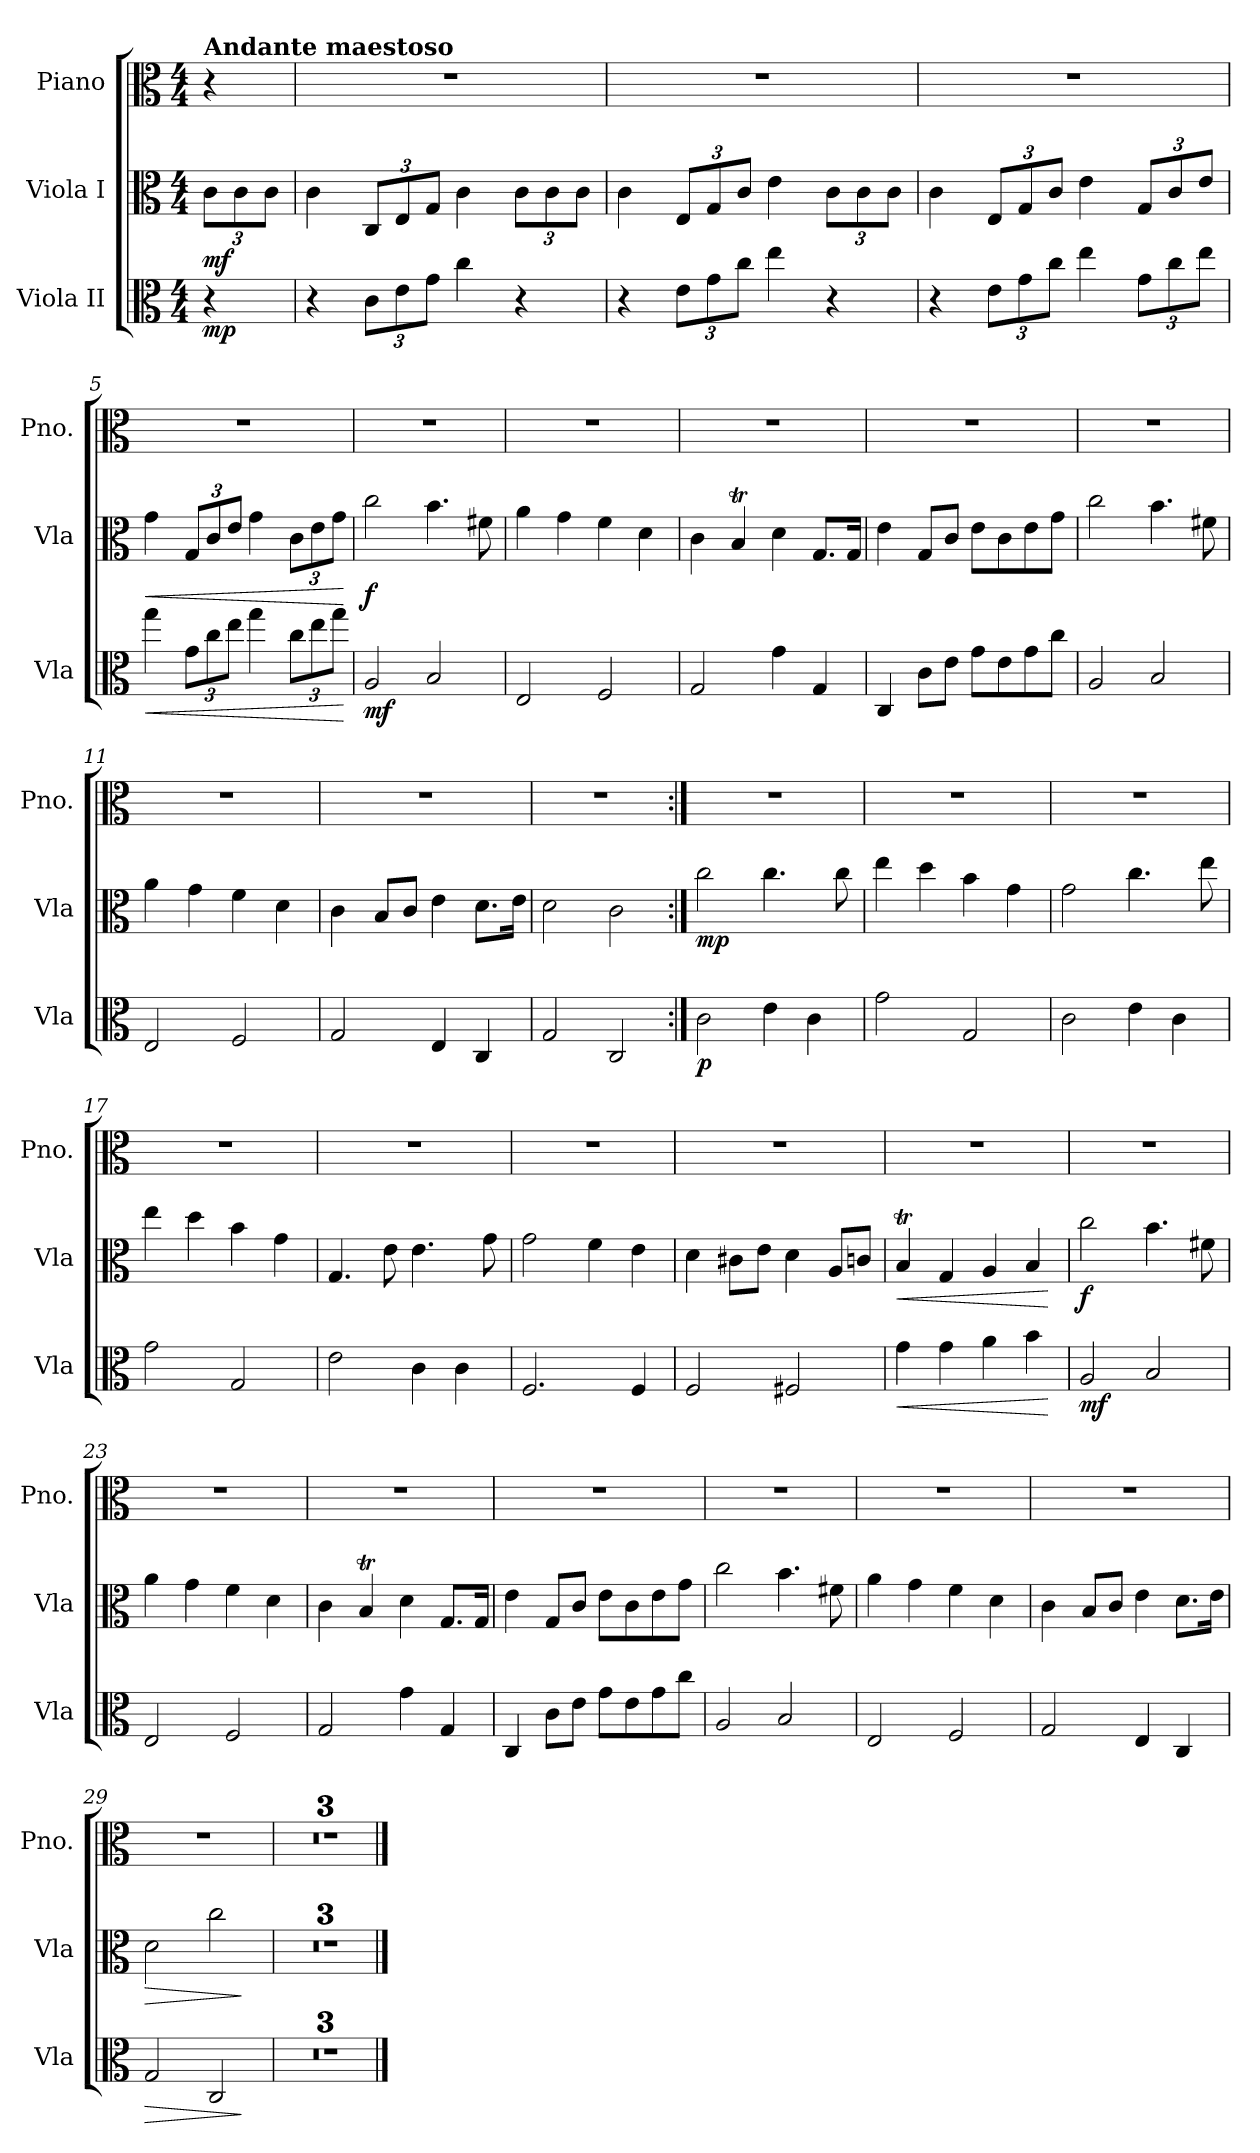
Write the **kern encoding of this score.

**kern	**dynam	**kern	**dynam	**kern
*part3	*part3	*part2	*part2	*part1
*staff3	*staff3	*staff2	*staff2	*staff1
*I"Viola II	*	*I"Viola I	*	*I"Piano
*I'Vla	*	*I'Vla	*	*I'Pno.
*clefC3	*	*clefC3	*	*clefC3
*k[]	*	*k[]	*	*k[]
*M4/4	*	*M4/4	*	*M4/4
*	*	*Xbrackettup	*	*
=1	=1	=1	=1	=1
!	!	!	!	!LO:TX:a:B:t=Andante maestoso
!	!LO:DY:b	!	!LO:DY:b	!
4r	mp	12c\L	mf	4r
.	.	12c\	.	.
.	.	12c\J	.	.
=2	=2	=2	=2	=2
4r	.	4c\	.	1r
*Xbrackettup	*	*	*	*
12c\L	.	12C/L	.	.
12e\	.	12E/	.	.
12g\J	.	12G/J	.	.
4cc\	.	4c\	.	.
4r	.	12c\L	.	.
.	.	12c\	.	.
.	.	12c\J	.	.
=3	=3	=3	=3	=3
4r	.	4c\	.	1r
12e\L	.	12E/L	.	.
12g\	.	12G/	.	.
12cc\J	.	12c/J	.	.
4ee\	.	4e\	.	.
4r	.	12c\L	.	.
.	.	12c\	.	.
.	.	12c\J	.	.
=4	=4	=4	=4	=4
4r	.	4c\	.	1r
12e\L	.	12E/L	.	.
12g\	.	12G/	.	.
12cc\J	.	12c/J	.	.
4ee\	.	4e\	.	.
12g\L	.	12G/L	.	.
12cc\	.	12c/	.	.
12ee\J	.	12e/J	.	.
!!LO:LB:g=z
=5	=5	=5	=5	=5
!	!LO:HP:b	!	!LO:HP:b	!
4gg\	<	4g\	<	1r
12g\L	.	12G/L	.	.
12cc\	.	12c/	.	.
12ee\J	.	12e/J	.	.
4gg\	.	4g\	.	.
12cc\L	.	12c\L	.	.
12ee\	.	12e\	.	.
12gg\J	.	12g\J	.	.
.	[	.	[	.
=6	=6	=6	=6	=6
!	!LO:DY:b	!	!LO:DY:b	!
2A/	mf	2cc\	f	1r
2B/	.	4.b\	.	.
.	.	8f#X\	.	.
=7	=7	=7	=7	=7
2E/	.	4a\	.	1r
.	.	4g\	.	.
2F/	.	4f\	.	.
.	.	4d\	.	.
=8	=8	=8	=8	=8
2G/	.	4c\	.	1r
.	.	4Bt/	.	.
4g\	.	4d\	.	.
4G/	.	8.G/L	.	.
.	.	16G/Jk	.	.
!!LO:LB:g=z
=9	=9	=9	=9	=9
4C/	.	4e\	.	1r
8c\L	.	8G/L	.	.
8e\J	.	8c/J	.	.
8g\L	.	8e\L	.	.
8e\	.	8c\	.	.
8g\	.	8e\	.	.
8cc\J	.	8g\J	.	.
=10	=10	=10	=10	=10
2A/	.	2cc\	.	1r
2B/	.	4.b\	.	.
.	.	8f#X\	.	.
=11	=11	=11	=11	=11
2E/	.	4a\	.	1r
.	.	4g\	.	.
2F/	.	4f\	.	.
.	.	4d\	.	.
=12	=12	=12	=12	=12
2G/	.	4c\	.	1r
.	.	8B/L	.	.
.	.	8c/J	.	.
4E/	.	4e\	.	.
4C/	.	8.d\L	.	.
.	.	16e\Jk	.	.
!!LO:LB:g=z
=13	=13	=13	=13	=13
2G/	.	2d\	.	1r
2C/	.	2c\	.	.
=14:|!	=14:|!	=14:|!	=14:|!	=14:|!
!	!LO:DY:b	!	!LO:DY:b	!
2c\	p	2cc\	mp	1r
4e\	.	4.cc\	.	.
4c\	.	.	.	.
.	.	8cc\	.	.
=15	=15	=15	=15	=15
2g\	.	4ee\	.	1r
.	.	4dd\	.	.
2G/	.	4b\	.	.
.	.	4g\	.	.
=16	=16	=16	=16	=16
2c\	.	2g\	.	1r
4e\	.	4.cc\	.	.
4c\	.	.	.	.
.	.	8ee\	.	.
!!LO:LB:g=z
=17	=17	=17	=17	=17
2g\	.	4ee\	.	1r
.	.	4dd\	.	.
2G/	.	4b\	.	.
.	.	4g\	.	.
=18	=18	=18	=18	=18
2e\	.	4.G/	.	1r
.	.	8e\	.	.
4c\	.	4.e\	.	.
4c\	.	.	.	.
.	.	8g\	.	.
=19	=19	=19	=19	=19
2.F/	.	2g\	.	1r
.	.	4f\	.	.
4F/	.	4e\	.	.
=20	=20	=20	=20	=20
2F/	.	4d\	.	1r
.	.	8c#X\L	.	.
.	.	8e\J	.	.
2F#X/	.	4d\	.	.
.	.	8A/L	.	.
.	.	8cn/J	.	.
!!LO:PB:g=z
=21	=21	=21	=21	=21
!	!LO:HP:b	!	!LO:HP:b	!
4g\	<	4Bt/	<	1r
4g\	.	4G/	.	.
4a\	.	4A/	.	.
4b\	.	4B/	.	.
.	[	.	[	.
=22	=22	=22	=22	=22
!	!LO:DY:b	!	!LO:DY:b	!
2A/	mf	2cc\	f	1r
2B/	.	4.b\	.	.
.	.	8f#X\	.	.
=23	=23	=23	=23	=23
2E/	.	4a\	.	1r
.	.	4g\	.	.
2F/	.	4f\	.	.
.	.	4d\	.	.
=24	=24	=24	=24	=24
2G/	.	4c\	.	1r
.	.	4Bt/	.	.
4g\	.	4d\	.	.
4G/	.	8.G/L	.	.
.	.	16G/Jk	.	.
!!LO:LB:g=z
=25	=25	=25	=25	=25
4C/	.	4e\	.	1r
8c\L	.	8G/L	.	.
8e\J	.	8c/J	.	.
8g\L	.	8e\L	.	.
8e\	.	8c\	.	.
8g\	.	8e\	.	.
8cc\J	.	8g\J	.	.
=26	=26	=26	=26	=26
2A/	.	2cc\	.	1r
2B/	.	4.b\	.	.
.	.	8f#X\	.	.
=27	=27	=27	=27	=27
2E/	.	4a\	.	1r
.	.	4g\	.	.
2F/	.	4f\	.	.
.	.	4d\	.	.
=28	=28	=28	=28	=28
2G/	.	4c\	.	1r
.	.	8B/L	.	.
.	.	8c/J	.	.
4E/	.	4e\	.	.
4C/	.	8.d\L	.	.
.	.	16e\Jk	.	.
!!LO:LB:g=z
=29	=29	=29	=29	=29
!	!LO:HP:b	!	!LO:HP:b	!
2G/	>	2d\	>	1r
2C/	.	2cc\	.	.
.	]	.	]	.
=30	=30	=30	=30	=30
!	!LO:DY:b	!	!LO:DY:b	!
1r	p	1r	mp	1r
=31	=31	=31	=31	=31
1r	.	1r	.	1r
=32	=32	=32	=32	=32
1r	.	1r	.	1r
==	==	==	==	==
*-	*-	*-	*-	*-
